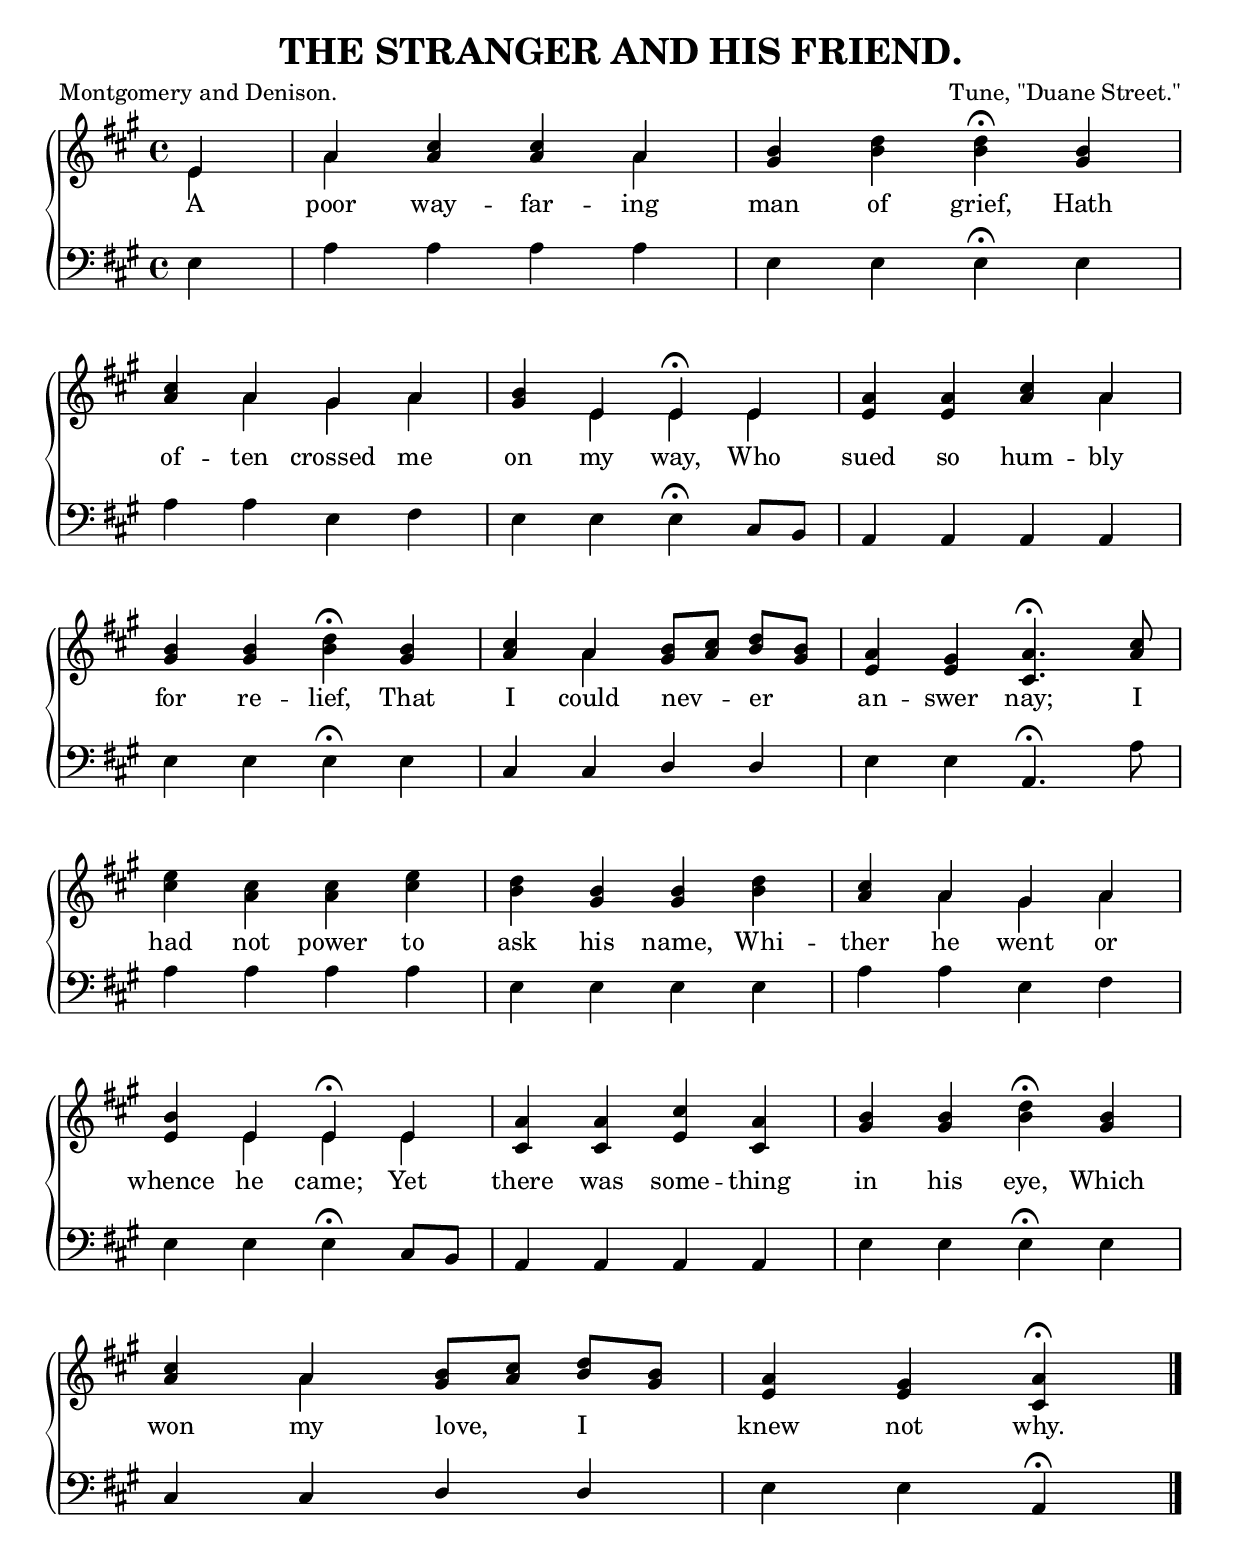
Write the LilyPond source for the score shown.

\version "2.10"
\include "english.ly"

\header {
  title =    "THE STRANGER AND HIS FRIEND."
  poet =     "Montgomery and Denison."
  composer = "Tune, \"Duane Street.\""
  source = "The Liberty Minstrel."
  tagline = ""
}

words = \lyricmode {
  A poor way -- far -- ing man of grief, Hath
  of -- ten crossed me on my way, Who sued so hum -- bly
  for re -- lief, That I could nev -- er an -- swer nay; I
  had not power to ask his name, Whi -- ther he went or
  whence he came; Yet there was some -- thing in his eye, Which
  won my love, I knew not why.
}

treble = \relative c' {
  \clef treble
  \time 4/4
  \key a \major
  \autoBeamOff
  \override Staff.TimeSignature #'style = #'()

  \partial 4 \voiceOne << { e4 } \context Voice="1" { \voiceTwo \autoBeamOff e4 \oneVoice } >> \oneVoice |
  \voiceOne << { a4 } \context Voice="1" { \voiceTwo \autoBeamOff a4 \oneVoice } >> \oneVoice \stemUp <a cs> <a cs> \voiceOne << { a } \context Voice="1" { \voiceTwo \autoBeamOff a \oneVoice } >> \oneVoice |
  \stemNeutral <gs b> <b d> <b d>^\fermata <gs b> |

  \break
  \stemUp <a cs>4 \voiceOne << { a gs a } \context Voice="1" { \voiceTwo \autoBeamOff a gs a \oneVoice } >> \oneVoice |
  \stemNeutral <gs b> \voiceOne << { e e^\fermata e } \context Voice="1" { \voiceTwo \autoBeamOff e e e \oneVoice } >> \oneVoice |
  <e a> <e a> \stemUp <a cs> \voiceOne << { a } \context Voice="1" { \voiceTwo \autoBeamOff a \oneVoice } >> \oneVoice |

  \break
  \stemNeutral <gs b>4 <gs b> <b d>^\fermata <gs b> |
  \stemUp <a cs> \voiceOne << { a } \context Voice="1" { \voiceTwo \autoBeamOff a \oneVoice } >> \oneVoice \stemNeutral <gs b>8[ <a cs>] \stemUp <b d>[ <gs b>] |
  \stemNeutral <e a>4 <e gs> <cs a'>4.^\fermata \stemUp <a' cs>8 |

  \break
  \stemNeutral <cs e>4 <a cs> <a cs> <cs e> |
  <b d> <gs b> <gs b> <b d> |
  \stemUp <a cs> \voiceOne << { a gs a } \context Voice="1" { \voiceTwo \autoBeamOff a gs a \oneVoice } >> \oneVoice |

  \break
  \stemNeutral <e b'>4 \voiceOne << { e e^\fermata e } \context Voice="1" { \voiceTwo \autoBeamOff e e e \oneVoice } >> \oneVoice |
  <cs a'> <cs a'> <e cs'> <cs a'> |
  <gs' b> <gs b> <b d>^\fermata <gs b> |

  \break
  \stemUp <a cs>4 \voiceOne << { a } \context Voice="1" { \voiceTwo \autoBeamOff a \oneVoice } >> \oneVoice <gs b>8[ <a cs>] \stemUp <b d>[ <gs b>]
  \stemNeutral <e a>4 <e gs> <cs a'>^\fermata \bar "|."
}

bass = \relative c {
  \clef bass
  \time 4/4
  \key a \major
  \autoBeamOff
  \override Staff.TimeSignature #'style = #'()

  \partial 4 e4 |
  a a a a |
  e e e^\fermata e |

  \break
  a4 a e fs |
  e e e^\fermata cs8[ b] |
  a4 a a a |

  \break
  e'4 e e^\fermata e |
  cs cs \stemUp d d |
  \stemNeutral e e a,4.^\fermata a'8 |

  \break
  a4 a a a |
  e e e e |
  a a e fs |

  \break
  e4 e e^\fermata cs8[ b] |
  a4 a a a |
  e' e e^\fermata e |

  \break
  cs4 cs \stemUp d d |
  \stemNeutral e e a,^\fermata \bar "|."
}

\score { 
  \new ChoirStaff \with{systemStartDelimiter = #'SystemStartBrace }	
   <<
     \new Staff = "upper" \new Voice = "treble" { \treble } 
     \new Lyrics \lyricsto "treble" { \words }
     \new Staff = "lower"  \new Voice = "bass" { \bass }
   >>
   
   
\layout {
	indent=0
	\context { \Staff \override Rest #'style = #'classical }
	\context { \Score \remove "Bar_number_engraver" }
	\context { \Lyrics \override LyricSpace #'minimum-distance = #2 }	
	  }
	  
\midi { \context { \Score tempoWholesPerMinute = #(ly:make-moment 100 4 ) }}    
   
}

